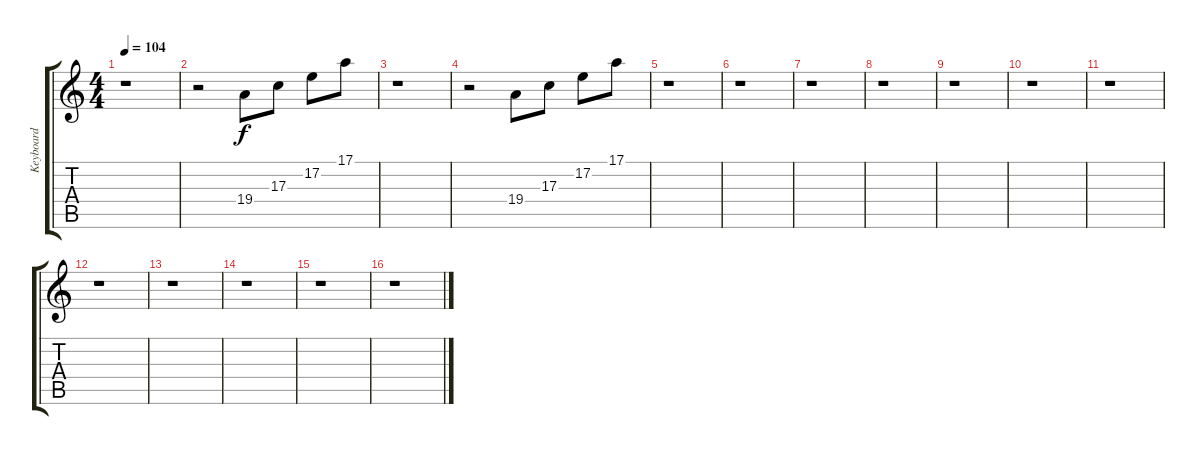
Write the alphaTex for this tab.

\track ("Keyboard" "Keyboard") {instrument fx7echoes}
\staff {score tabs}
\tuning (E4 B3 G3 D3 A2 E2) {hide}
\ts (4 4)
\tempo 104
\clef g2
\ks c
r.1{dy f} |
r.2 19.4.8 17.3.8 17.2.8 17.1.8 |
r.1 |
r.2 19.4.8 17.3.8 17.2.8 17.1.8 |
r.1 |
r.1 |
r.1 |
r.1 |
r.1 |
r.1 |
r.1 |
r.1 |
r.1 |
r.1 |
r.1 |
r.1
